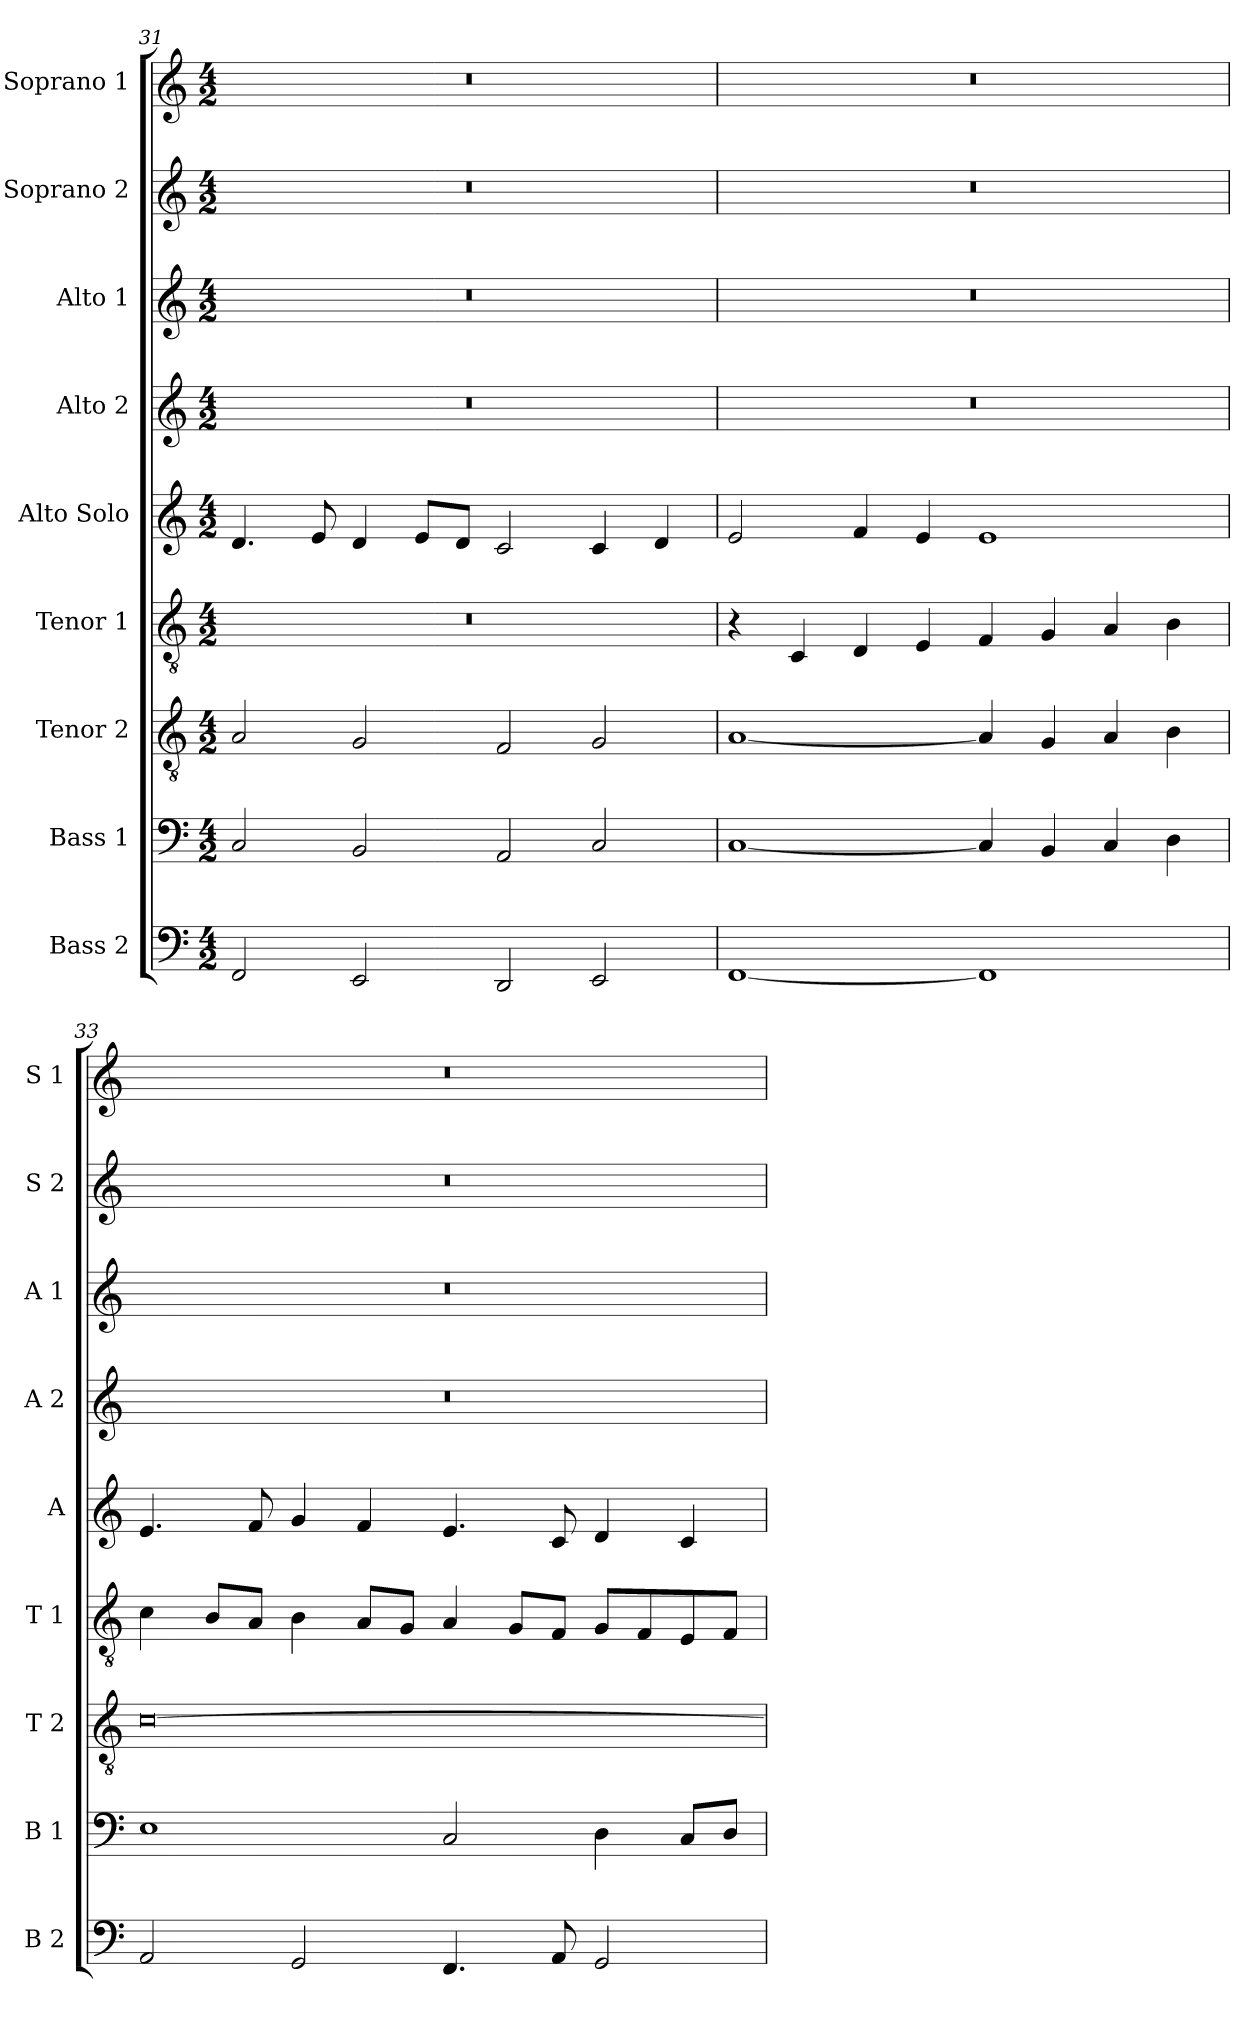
**kern	**kern	**kern	**kern	**kern	**kern	**kern	**kern	**kern
*part9	*part8	*part7	*part6	*part5	*part4	*part3	*part2	*part1
*staff9	*staff8	*staff7	*staff6	*staff5	*staff4	*staff3	*staff2	*staff1
*I"Bass 2	*I"Bass 1	*I"Tenor 2	*I"Tenor 1	*I"Alto Solo	*I"Alto 2	*I"Alto 1	*I"Soprano 2	*I"Soprano 1
*I'B 2	*I'B 1	*I'T 2	*I'T 1	*I'A	*I'A 2	*I'A 1	*I'S 2	*I'S 1
*clefF4	*clefF4	*clefGv2	*clefGv2	*clefG2	*clefG2	*clefG2	*clefG2	*clefG2
*k[]	*k[]	*k[]	*k[]	*k[]	*k[]	*k[]	*k[]	*k[]
*C:	*C:	*C:	*C:	*C:	*C:	*C:	*C:	*C:
*M4/2	*M4/2	*M4/2	*M4/2	*M4/2	*M4/2	*M4/2	*M4/2	*M4/2
=31	=31	=31	=31	=31	=31	=31	=31	=31
2FF	2C	2A	0r	4.d	0r	0r	0r	0r
.	.	.	.	8e	.	.	.	.
2EE	2BB	2G	.	4d	.	.	.	.
.	.	.	.	8eL	.	.	.	.
.	.	.	.	8dJ	.	.	.	.
2DD	2AA	2F	.	2c	.	.	.	.
2EE	2C	2G	.	4c	.	.	.	.
.	.	.	.	4d	.	.	.	.
=32	=32	=32	=32	=32	=32	=32	=32	=32
[1FF	[1C	[1A	4r	2e	0r	0r	0r	0r
.	.	.	4C	.	.	.	.	.
.	.	.	4D	4f	.	.	.	.
.	.	.	4E	4e	.	.	.	.
1FF]	4C]	4A]	4F	1e	.	.	.	.
.	4BB	4G	4G	.	.	.	.	.
.	4C	4A	4A	.	.	.	.	.
.	4D	4B	4B	.	.	.	.	.
=33	=33	=33	=33	=33	=33	=33	=33	=33
2AA	1E	[0c	4c	4.e	0r	0r	0r	0r
.	.	.	8BL	.	.	.	.	.
.	.	.	8AJ	8f	.	.	.	.
2GG	.	.	4B	4g	.	.	.	.
.	.	.	8AL	4f	.	.	.	.
.	.	.	8GJ	.	.	.	.	.
4.FF	2C	.	4A	4.e	.	.	.	.
.	.	.	8GL	.	.	.	.	.
8AA	.	.	8FJ	8c	.	.	.	.
2GG	4D	.	8GL	4d	.	.	.	.
.	.	.	8F	.	.	.	.	.
.	8CL	.	8E	4c	.	.	.	.
.	8DJ	.	8FJ	.	.	.	.	.
=	=	=	=	=	=	=	=	=
*-	*-	*-	*-	*-	*-	*-	*-	*-
